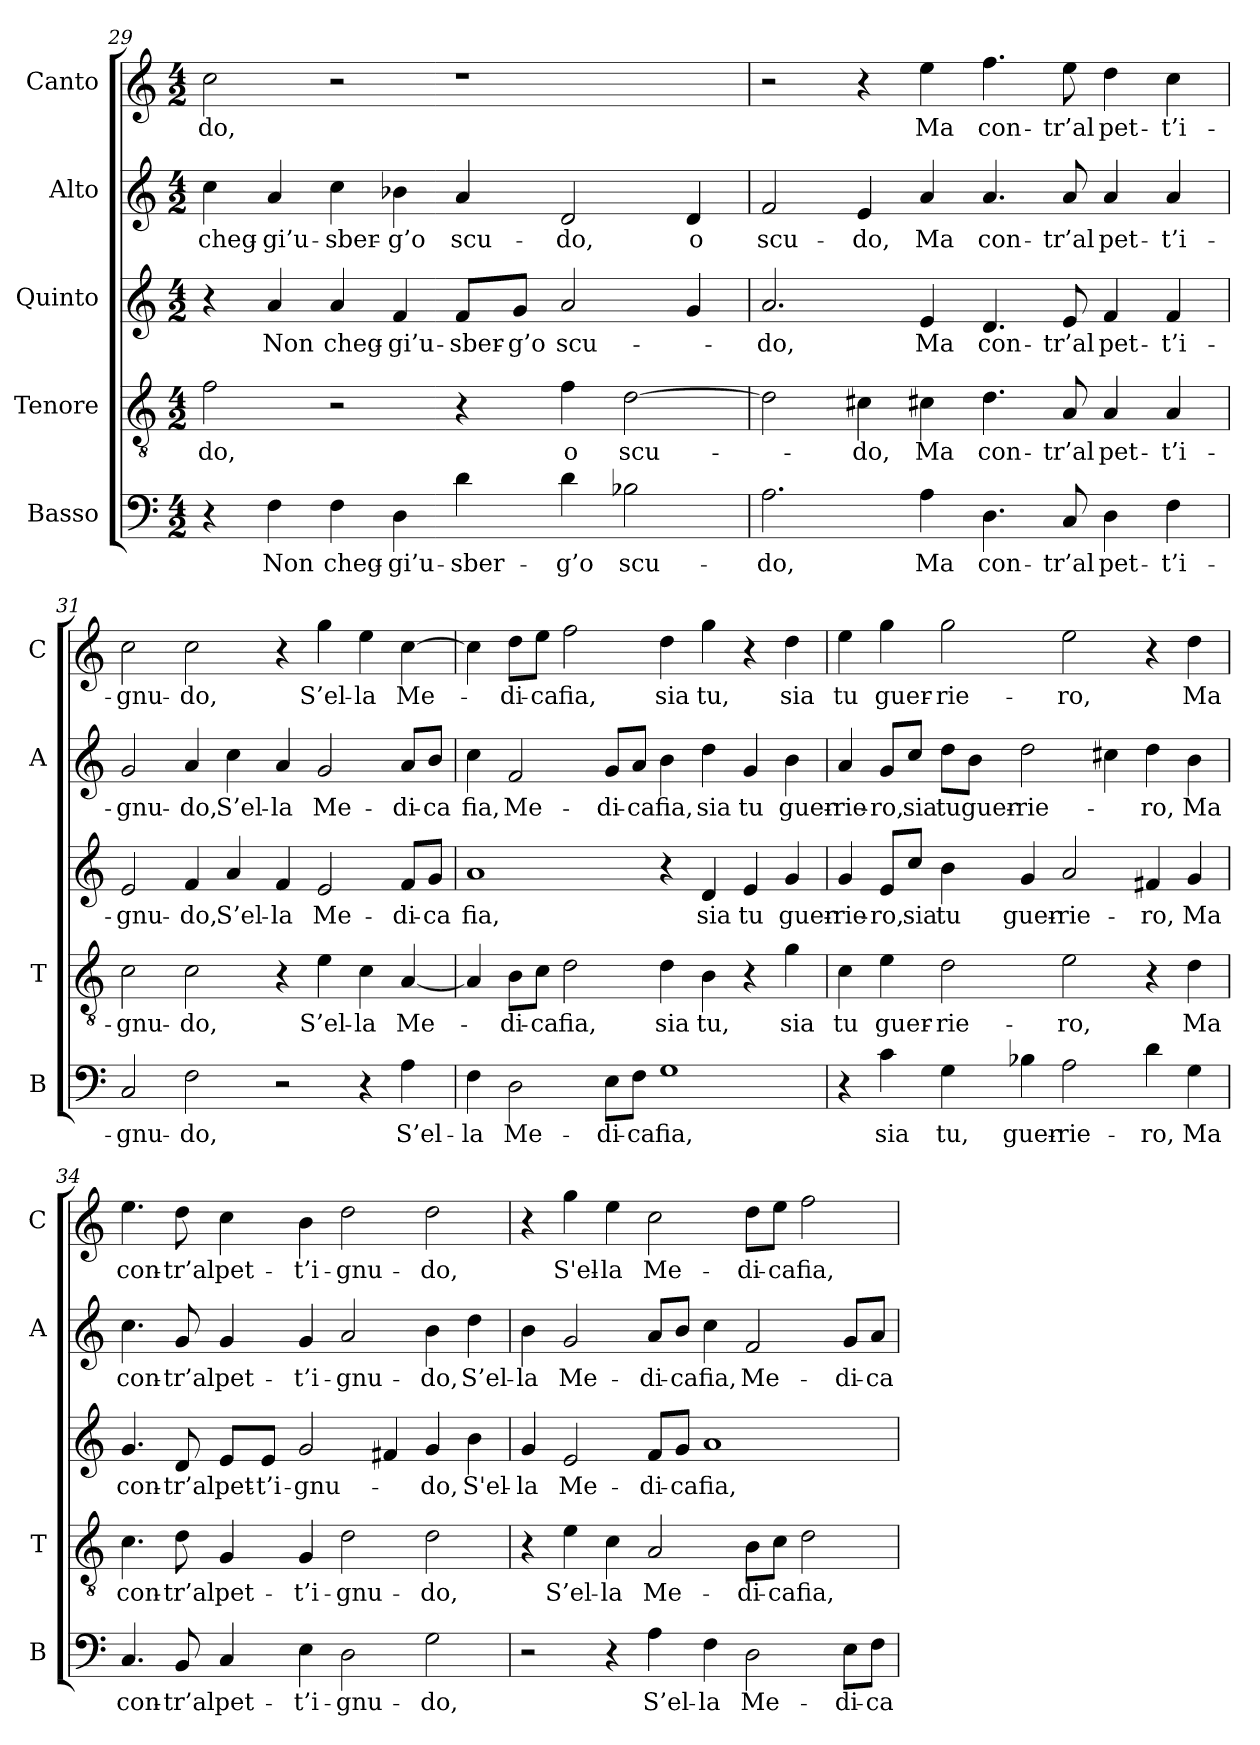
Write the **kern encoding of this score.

**kern	**text	**kern	**text	**kern	**text	**kern	**text	**kern	**text
*part5	*part5	*part4	*part4	*part3	*part3	*part2	*part2	*part1	*part1
*staff5	*staff5	*staff4	*staff4	*staff3	*staff3	*staff2	*staff2	*staff1	*staff1
*I"Basso	*	*I"Tenore	*	*I"Quinto	*	*I"Alto	*	*I"Canto	*
*I'B	*	*I'T	*	*	*	*I'A	*	*I'C	*
*clefF4	*	*clefGv2	*	*clefG2	*	*clefG2	*	*clefG2	*
*k[]	*	*k[]	*	*k[]	*	*k[]	*	*k[]	*
*M4/2	*	*M4/2	*	*M4/2	*	*M4/2	*	*M4/2	*
=29	=29	=29	=29	=29	=29	=29	=29	=29	=29
4r	.	2f	-do,	4r	.	4cc	cheg-	2cc	-do,
4F	Non	.	.	4a	Non	4a	-gi’u-	.	.
4F	cheg-	2r	.	4a	cheg-	4cc	-sber-	2r	.
4D	-gi’u-	.	.	4f	-gi’u-	4b-X	-g’o	.	.
4d	-sber-	4r	.	8f/L	-sber-	4a	scu-	1r	.
.	.	.	.	8g/J	-g’o	.	.	.	.
4d	-g’o	4f	o	2a	scu-	2d	-do,	.	.
2B-X	scu-	[2d	scu-	.	.	.	.	.	.
.	.	.	.	4g	.	4d	o	.	.
=30	=30	=30	=30	=30	=30	=30	=30	=30	=30
2.A	-do,	2d]	.	2.a	-do,	2f	scu-	2r	.
.	.	4c#X	-do,	.	.	4e	-do,	4r	.
4A	Ma	4c#X	Ma	4e	Ma	4a	Ma	4ee	Ma
4.D	con-	4.d	con-	4.d	con-	4.a	con-	4.ff	con-
8C	-tr’al	8A	-tr’al	8e	-tr’al	8a	-tr’al	8ee	-tr’al
4D	pet-	4A	pet-	4f	pet-	4a	pet-	4dd	pet-
4F	-t’i-	4A	-t’i-	4f	-t’i-	4a	-t’i-	4cc	-t’i-
=31	=31	=31	=31	=31	=31	=31	=31	=31	=31
2C	-gnu-	2c	-gnu-	2e	-gnu-	2g	-gnu-	2cc	-gnu-
2F	-do,	2c	-do,	4f	-do,	4a	-do,	2cc	-do,
.	.	.	.	4a	S’el-	4cc	S’el-	.	.
2r	.	4r	.	4f	-la	4a	-la	4r	.
.	.	4e	S’el-	2e	Me-	2g	Me-	4gg	S’el-
4r	.	4c	-la	.	.	.	.	4ee	-la
4A	S’el-	[4A	Me-	8f/L	-di-	8a/L	-di-	[4cc	Me-
.	.	.	.	8g/J	-ca	8b/J	-ca	.	.
=32	=32	=32	=32	=32	=32	=32	=32	=32	=32
4F	-la	4A]	.	1a	fia,	4cc	fia,	4cc]	.
2D	Me-	8B\L	-di-	.	.	2f	Me-	8dd\L	-di-
.	.	8c\J	-ca	.	.	.	.	8ee\J	-ca
.	.	2d	fia,	.	.	.	.	2ff	fia,
8E\L	-di-	.	.	.	.	8g/L	-di-	.	.
8F\J	-ca	.	.	.	.	8a/J	-ca	.	.
1G	fia,	4d	sia	4r	.	4b	fia,	4dd	sia
.	.	4B	tu,	4d	sia	4dd	sia	4gg	tu,
.	.	4r	.	4e	tu	4g	tu	4r	.
.	.	4g	sia	4g	guer-	4b	guer-	4dd	sia
=33	=33	=33	=33	=33	=33	=33	=33	=33	=33
4r	.	4c	tu	4g	-rie-	4a	-rie-	4ee	tu
4c	sia	4e	guer-	8e/L	-ro,	8g/L	-ro,	4gg	guer-
.	.	.	.	8cc/J	sia	8cc/J	sia	.	.
4G	tu,	2d	-rie-	4b	tu	8dd\L	tu	2gg	-rie-
.	.	.	.	.	.	8b\J	guer-	.	.
4B-X	guer-	.	.	4g	guer-	2dd	-rie-	.	.
2A	-rie-	2e	-ro,	2a	-rie-	.	.	2ee	-ro,
.	.	.	.	.	.	4cc#X	.	.	.
4d	-ro,	4r	.	4f#X	-ro,	4dd	-ro,	4r	.
4G	Ma	4d	Ma	4g	Ma	4b	Ma	4dd	Ma
=34	=34	=34	=34	=34	=34	=34	=34	=34	=34
4.C	con-	4.c	con-	4.g	con-	4.cc	con-	4.ee	con-
8BB	-tr’al	8d	-tr’al	8d	-tr’al	8g	-tr’al	8dd	-tr’al
4C	pet-	4G	pet-	8e/L	pet-	4g	pet-	4cc	pet-
.	.	.	.	8e/J	-t’i-	.	.	.	.
4E	-t’i-	4G	-t’i-	2g	-gnu-	4g	-t’i-	4b	-t’i-
2D	-gnu-	2d	-gnu-	.	.	2a	-gnu-	2dd	-gnu-
.	.	.	.	4f#X	.	.	.	.	.
2G	-do,	2d	-do,	4g	-do,	4b	-do,	2dd	-do,
.	.	.	.	4b	S'el-	4dd	S’el-	.	.
=35	=35	=35	=35	=35	=35	=35	=35	=35	=35
2r	.	4r	.	4g	-la	4b	-la	4r	.
.	.	4e	S’el-	2e	Me-	2g	Me-	4gg	S'el-
4r	.	4c	-la	.	.	.	.	4ee	-la
4A	S’el-	2A	Me-	8f/L	-di-	8a/L	-di-	2cc	Me-
.	.	.	.	8g/J	-ca	8b/J	-ca	.	.
4F	-la	.	.	1a	fia,	4cc	fia,	.	.
2D	Me-	8B\L	-di-	.	.	2f	Me-	8dd\L	-di-
.	.	8c\J	-ca	.	.	.	.	8ee\J	-ca
.	.	2d	fia,	.	.	.	.	2ff	fia,
8E\L	-di-	.	.	.	.	8g/L	-di-	.	.
8F\J	-ca	.	.	.	.	8a/J	-ca	.	.
=	=	=	=	=	=	=	=	=	=
*-	*-	*-	*-	*-	*-	*-	*-	*-	*-
